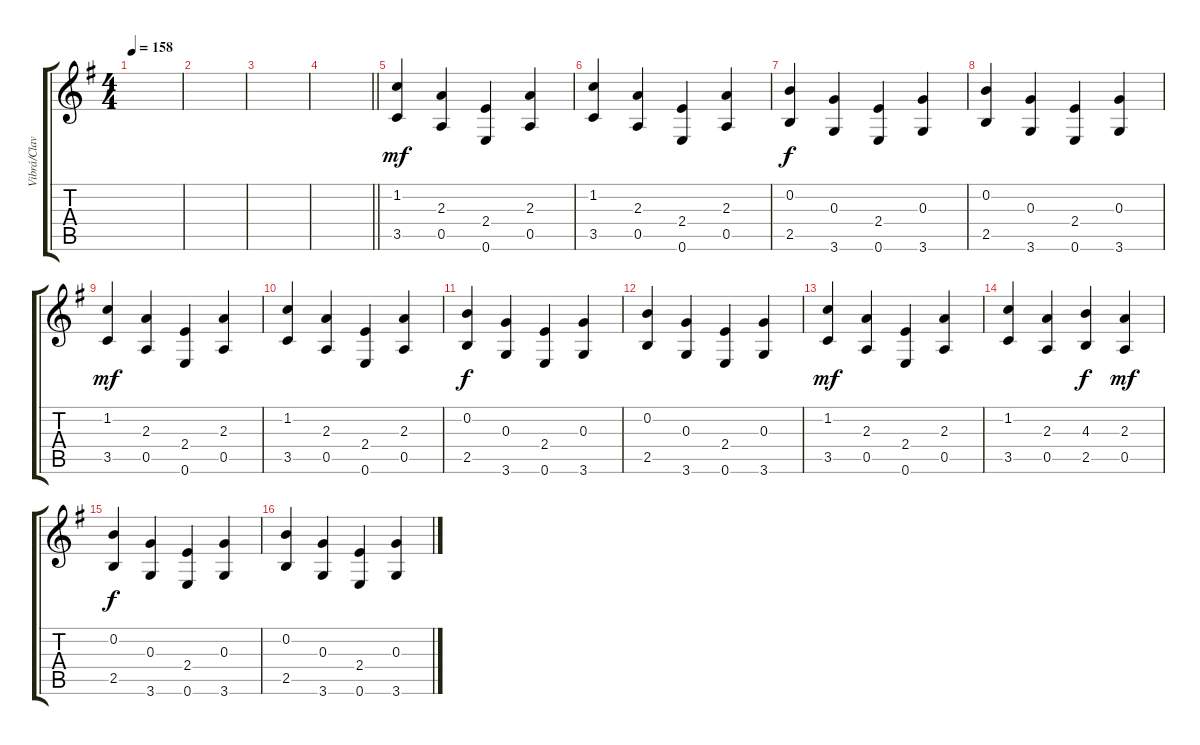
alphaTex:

\track ("Vibrá/Clavi" "Vibrá/Clav") {instrument vibraphone}
\staff {score tabs}
\tuning (E5 B4 G4 D4 A3 E3) {hide}
\ts (4 4)
\tempo 158
\clef g2
\ks g
|
|
|
\barLineRight lightlight
|
(1.2 3.5).4{dy mf instrument harpsichord} (2.3 0.5).4 (2.4 0.6).4 (2.3 0.5).4 |
(1.2 3.5).4 (2.3 0.5).4 (2.4 0.6).4 (2.3 0.5).4 |
(0.2 2.5).4{dy f} (0.3 3.6).4 (2.4 0.6).4 (0.3 3.6).4 |
(0.2 2.5).4 (0.3 3.6).4 (2.4 0.6).4 (0.3 3.6).4 |
(1.2 3.5).4{dy mf} (2.3 0.5).4 (2.4 0.6).4 (2.3 0.5).4 |
(1.2 3.5).4 (2.3 0.5).4 (2.4 0.6).4 (2.3 0.5).4 |
(0.2 2.5).4{dy f} (0.3 3.6).4 (2.4 0.6).4 (0.3 3.6).4 |
(0.2 2.5).4 (0.3 3.6).4 (2.4 0.6).4 (0.3 3.6).4 |
(1.2 3.5).4{dy mf} (2.3 0.5).4 (2.4 0.6).4 (2.3 0.5).4 |
(1.2 3.5).4 (2.3 0.5).4 (4.3 2.5).4{dy f} (2.3 0.5).4{dy mf} |
(0.2 2.5).4{dy f} (0.3 3.6).4 (2.4 0.6).4 (0.3 3.6).4 |
(0.2 2.5).4 (0.3 3.6).4 (2.4 0.6).4 (0.3 3.6).4
